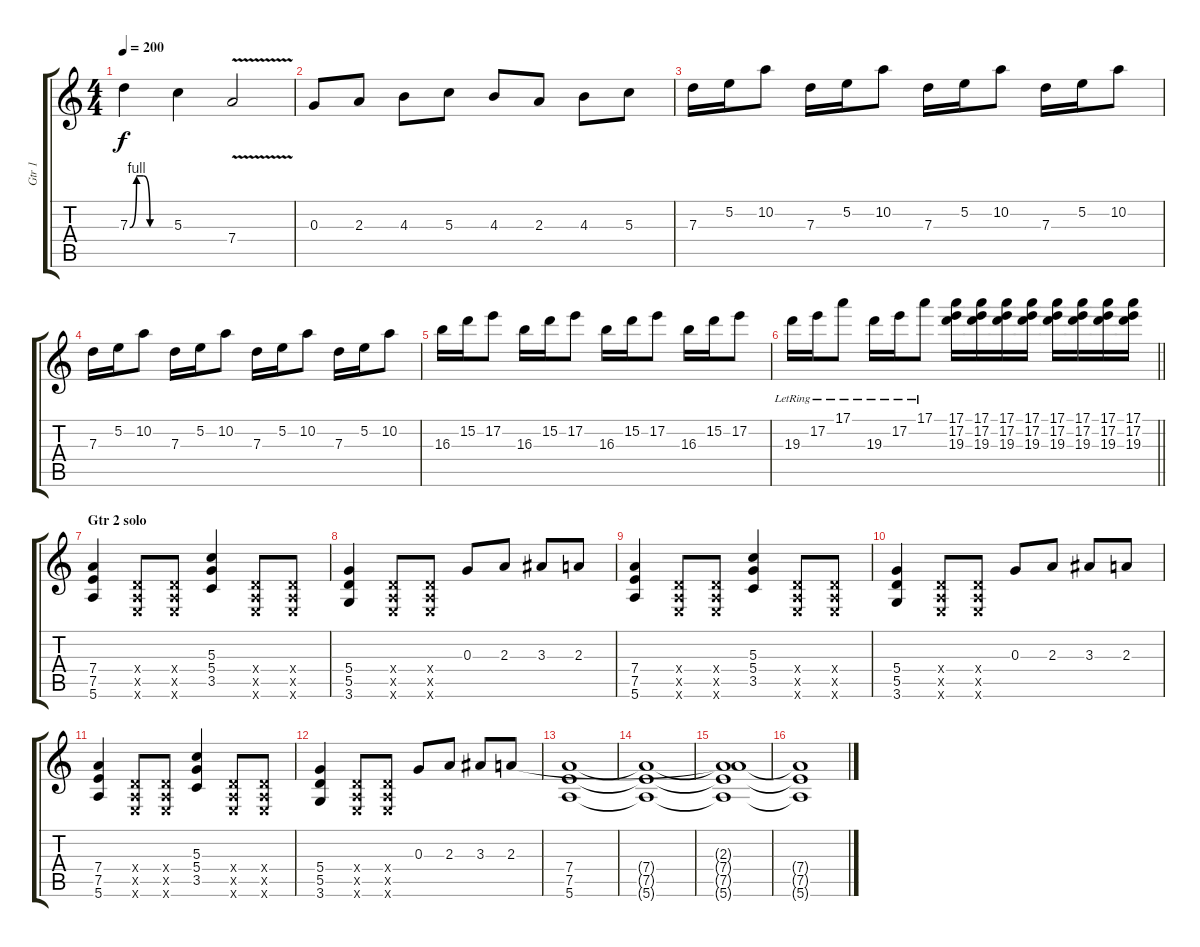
\track ("Gtr 1" "Gtr 1") {instrument electricguitarclean}
\staff {score tabs}
\tuning (E4 B3 G3 D3 A2 E2) {hide}
\ts (4 4)
\tempo 200
\clef g2
\ks c
7.3{be (custom 0 0 10 4 20 4 30 0 60 0)}.4{dy f} 5.3.4 7.4{v}.2 |
0.3.8 2.3.8 4.3.8 5.3.8 4.3.8 2.3.8 4.3.8 5.3.8 |
7.3.16 5.2.16 10.2.8 7.3.16 5.2.16 10.2.8 7.3.16 5.2.16 10.2.8 7.3.16 5.2.16 10.2.8 |
7.3.16 5.2.16 10.2.8 7.3.16 5.2.16 10.2.8 7.3.16 5.2.16 10.2.8 7.3.16 5.2.16 10.2.8 |
16.3.16 15.2.16 17.2.8 16.3.16 15.2.16 17.2.8 16.3.16 15.2.16 17.2.8 16.3.16 15.2.16 17.2.8 |
\barLineRight lightlight
19.3{lr}.16 17.2{lr}.16 17.1{lr}.8 19.3{lr}.16 17.2{lr}.16 17.1{lr}.8 (17.1 17.2 19.3).16 (17.1 17.2 19.3).16 (17.1 17.2 19.3).16 (17.1 17.2 19.3).16 (17.1 17.2 19.3).16 (17.1 17.2 19.3).16 (17.1 17.2 19.3).16 (17.1 17.2 19.3).16 |
\section ("" "Gtr 2 solo")
(7.4 7.5 5.6).4 (0.4{x} 0.5{x} 0.6{x}).8 (0.4{x} 0.5{x} 0.6{x}).8 (5.3 5.4 3.5).4 (0.4{x} 0.5{x} 0.6{x}).8 (0.4{x} 0.5{x} 0.6{x}).8 |
(5.4 5.5 3.6).4 (0.4{x} 0.5{x} 0.6{x}).8 (0.4{x} 0.5{x} 0.6{x}).8 0.3.8 2.3.8 3.3.8 2.3.8 |
(7.4 7.5 5.6).4 (0.4{x} 0.5{x} 0.6{x}).8 (0.4{x} 0.5{x} 0.6{x}).8 (5.3 5.4 3.5).4 (0.4{x} 0.5{x} 0.6{x}).8 (0.4{x} 0.5{x} 0.6{x}).8 |
(5.4 5.5 3.6).4 (0.4{x} 0.5{x} 0.6{x}).8 (0.4{x} 0.5{x} 0.6{x}).8 0.3.8 2.3.8 3.3.8 2.3.8 |
(7.4 7.5 5.6).4 (0.4{x} 0.5{x} 0.6{x}).8 (0.4{x} 0.5{x} 0.6{x}).8 (5.3 5.4 3.5).4 (0.4{x} 0.5{x} 0.6{x}).8 (0.4{x} 0.5{x} 0.6{x}).8 |
(5.4 5.5 3.6).4 (0.4{x} 0.5{x} 0.6{x}).8 (0.4{x} 0.5{x} 0.6{x}).8 0.3.8 2.3.8 3.3.8 2.3.8 |
(7.4 7.5 5.6).1 |
(7.4{t} 7.5{t} 5.6{t}).1 |
(2.3{t} 7.4{t} 7.5{t} 5.6{t}).1 |
(7.4{t} 7.5{t} 5.6{t}).1
